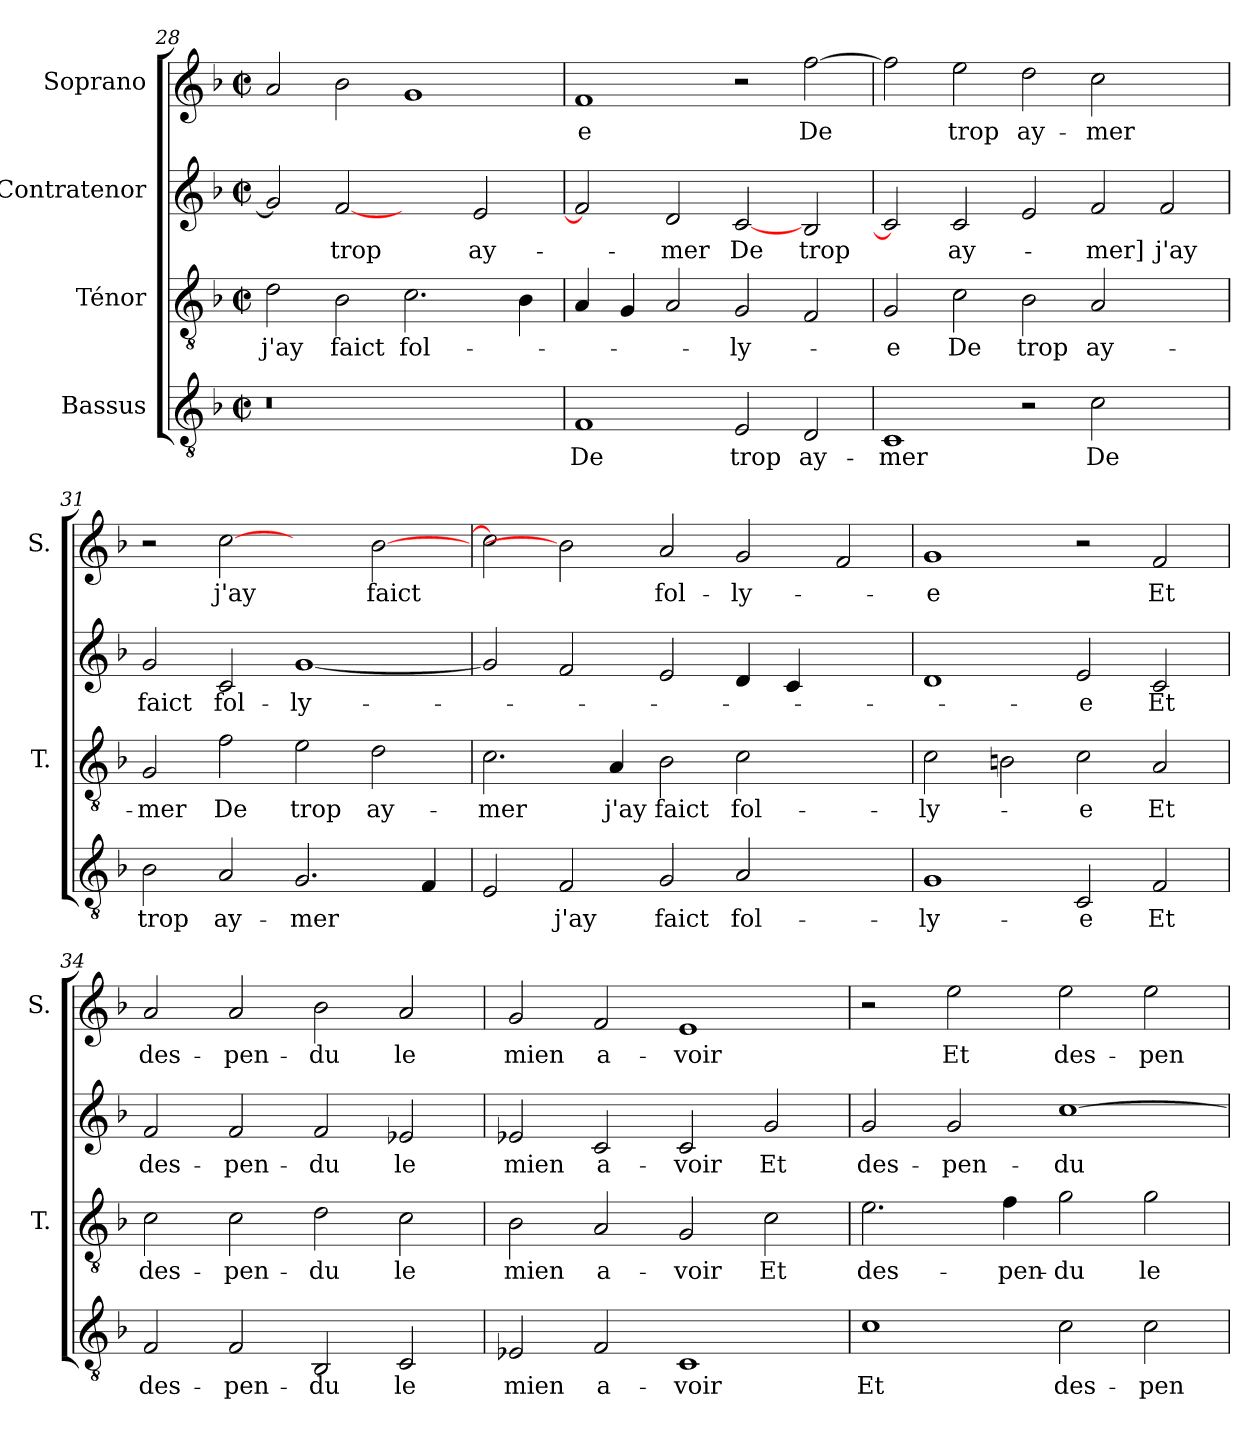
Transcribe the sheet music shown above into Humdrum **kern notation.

**kern	**text	**kern	**text	**kern	**text	**kern	**text
*part4	*part4	*part3	*part3	*part2	*part2	*part1	*part1
*staff4	*staff4	*staff3	*staff3	*staff2	*staff2	*staff1	*staff1
*I"Bassus	*	*I"Ténor	*	*I"Contratenor	*	*I"Soprano	*
*	*	*I'T.	*	*	*	*I'S.	*
*clefGv2	*	*clefGv2	*	*clefG2	*	*clefG2	*
*k[b-]	*	*k[b-]	*	*k[b-]	*	*k[b-]	*
*F:	*	*F:	*	*F:	*	*F:	*
*M2/2	*	*M2/2	*	*M2/2	*	*M2/2	*
*met(c|)	*	*met(c|)	*	*met(c|)	*	*met(c|)	*
=28	=28	=28	=28	=28	=28	=28	=28
!LO:N:vis=0	!	!	!	!	!	!	!
1r	.	2d\	j'ay	2g/]	.	2a/	.
.	.	2B-\	faict	[2f/	trop	2b-\	.
1ryy	.	2.c\	fol-	2ryy	.	1g/	.
.	.	.	.	2e/	ay-	.	.
.	.	4B-\	.	.	.	.	.
=29	=29	=29	=29	=29	=29	=29	=29
1F/	De	4A/	.	2f/]	.	1f/	-e
.	.	4G/	.	.	.	.	.
.	.	2A/	.	2d/	-mer	.	.
2E/	trop	2G/	-ly-	[2c/	De	2r	.
2D/	ay-	2F/	.	2B-/	trop	[2ff\	De
=30	=30	=30	=30	=30	=30	=30	=30
1C/	-mer	2G/	-e	2c/]	.	2ff\]	.
.	.	2c\	De	2c/	ay-	2ee\	trop
2r	.	2B-\	trop	2e/	.	2dd\	ay-
2c\	De	2A/	ay-	2f/	-mer]	2cc\	-mer
2ryy	.	2ryy	.	2f/	j'ay	2ryy	.
=31	=31	=31	=31	=31	=31	=31	=31
2B-\	trop	2G/	-mer	2g/	faict	2r	.
2A/	ay-	2f\	De	2c/	fol-	[2cc\	j'ay
2.G/	-mer	2e\	trop	[1g/	-ly-	2ryy	.
.	.	2d\	ay-	.	.	[2b-\	faict
4F/	.	.	.	.	.	.	.
!!LO:PB:g=z
=32	=32	=32	=32	=32	=32	=32	=32
2E/	.	2.c\	-mer	2g/]	.	2cc\]	.
2F/	j'ay	.	.	2f/	.	2b-\]	.
.	.	4A/	j'ay	.	.	.	.
2G/	faict	2B-\	faict	2e/	.	2a/	fol-
2A/	fol-	2c\	fol-	4d/	.	2g/	-ly-
.	.	.	.	4c/	.	.	.
2ryy	.	2ryy	.	2ryy	.	2f/	.
=33	=33	=33	=33	=33	=33	=33	=33
1G/	-ly-	2c\	-ly-	1d/	.	1g/	-e
.	.	2Bn\	.	.	.	.	.
2C/	-e	2c\	-e	2e/	-e	2r	.
2F/	Et	2A/	Et	2c/	Et	2f/	Et
=34	=34	=34	=34	=34	=34	=34	=34
2F/	des-	2c\	des-	2f/	des-	2a/	des-
2F/	-pen-	2c\	-pen-	2f/	-pen-	2a/	-pen-
2BB-/	-du	2d\	-du	2f/	-du	2b-\	-du
2C/	le	2c\	le	2e-X/	le	2a/	le
=35	=35	=35	=35	=35	=35	=35	=35
2E-X/	mien	2B-\	mien	2e-X/	mien	2g/	mien
2F/	a-	2A/	a-	2c/	a-	2f/	a-
1C/	-voir	2G/	-voir	2c/	-voir	1e/	-voir
.	.	2c\	Et	2g/	Et	.	.
=36	=36	=36	=36	=36	=36	=36	=36
1c\	Et	2.e\	des-	2g/	des-	2r	.
.	.	.	.	2g/	-pen-	2ee\	Et
.	.	4f\	-pen-	.	.	.	.
2c\	des-	2g\	-du	[1cc\	-du	2ee\	des-
2c\	-pen-	2g\	le	.	.	2ee\	-pen-
=	=	=	=	=	=	=	=
*-	*-	*-	*-	*-	*-	*-	*-
